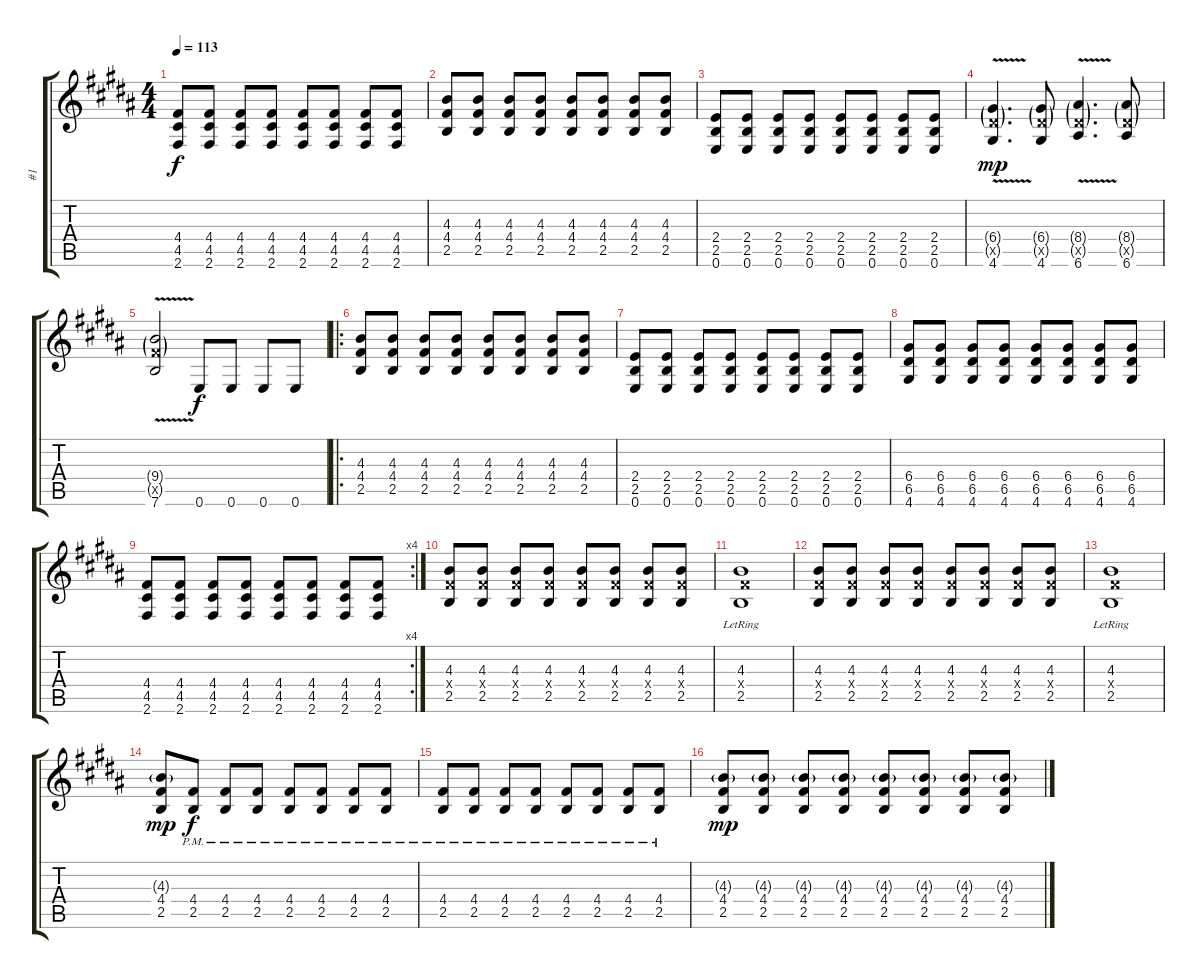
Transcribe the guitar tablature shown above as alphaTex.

\track ("#1" "#1") {instrument overdrivenguitar}
\staff {score tabs}
\tuning (E4 B3 G3 D3 A2 E2) {hide}
\ts (4 4)
\tempo 113
\clef g2
\ks g#minor
(4.4 4.5 2.6).8{dy f} (4.4 4.5 2.6).8 (4.4 4.5 2.6).8 (4.4 4.5 2.6).8 (4.4 4.5 2.6).8 (4.4 4.5 2.6).8 (4.4 4.5 2.6).8 (4.4 4.5 2.6).8 |
(4.3 4.4 2.5).8 (4.3 4.4 2.5).8 (4.3 4.4 2.5).8 (4.3 4.4 2.5).8 (4.3 4.4 2.5).8 (4.3 4.4 2.5).8 (4.3 4.4 2.5).8 (4.3 4.4 2.5).8 |
(2.4 2.5 0.6).8 (2.4 2.5 0.6).8 (2.4 2.5 0.6).8 (2.4 2.5 0.6).8 (2.4 2.5 0.6).8 (2.4 2.5 0.6).8 (2.4 2.5 0.6).8 (2.4 2.5 0.6).8 |
(6.4{v g} 6.5{v g x} 4.6{v}).4{d dy mp} (6.4{g} 6.5{g x} 4.6).8 (8.4{v g} 6.5{v g x} 6.6{v}).4{d} (8.4{g} 6.5{g x} 6.6).8 |
(9.4{v g} 9.5{v g x} 7.6{v}).2 0.6.8{dy f} 0.6.8 0.6.8 0.6.8 |
\ro
\ks b
(4.3 4.4 2.5).8 (4.3 4.4 2.5).8 (4.3 4.4 2.5).8 (4.3 4.4 2.5).8 (4.3 4.4 2.5).8 (4.3 4.4 2.5).8 (4.3 4.4 2.5).8 (4.3 4.4 2.5).8 |
\ks g#minor
(2.4 2.5 0.6).8 (2.4 2.5 0.6).8 (2.4 2.5 0.6).8 (2.4 2.5 0.6).8 (2.4 2.5 0.6).8 (2.4 2.5 0.6).8 (2.4 2.5 0.6).8 (2.4 2.5 0.6).8 |
(6.4 6.5 4.6).8 (6.4 6.5 4.6).8 (6.4 6.5 4.6).8 (6.4 6.5 4.6).8 (6.4 6.5 4.6).8 (6.4 6.5 4.6).8 (6.4 6.5 4.6).8 (6.4 6.5 4.6).8 |
\rc 4
(4.4 4.5 2.6).8 (4.4 4.5 2.6).8 (4.4 4.5 2.6).8 (4.4 4.5 2.6).8 (4.4 4.5 2.6).8 (4.4 4.5 2.6).8 (4.4 4.5 2.6).8 (4.4 4.5 2.6).8 |
(4.3 4.4{x} 2.5).8 (4.3 4.4{x} 2.5).8 (4.3 4.4{x} 2.5).8 (4.3 4.4{x} 2.5).8 (4.3 4.4{x} 2.5).8 (4.3 4.4{x} 2.5).8 (4.3 4.4{x} 2.5).8 (4.3 4.4{x} 2.5).8 |
(4.3{lr} 4.4{x} 2.5{lr}).1 |
(4.3 4.4{x} 2.5).8 (4.3 4.4{x} 2.5).8 (4.3 4.4{x} 2.5).8 (4.3 4.4{x} 2.5).8 (4.3 4.4{x} 2.5).8 (4.3 4.4{x} 2.5).8 (4.3 4.4{x} 2.5).8 (4.3 4.4{x} 2.5).8 |
(4.3{lr} 4.4{x} 2.5{lr}).1 |
(4.3{g} 4.4 2.5).8{dy mp} (4.4{pm} 2.5{pm}).8{dy f} (4.4{pm} 2.5{pm}).8 (4.4{pm} 2.5{pm}).8 (4.4{pm} 2.5{pm}).8 (4.4{pm} 2.5{pm}).8 (4.4{pm} 2.5{pm}).8 (4.4{pm} 2.5{pm}).8 |
(4.4{pm} 2.5{pm}).8 (4.4{pm} 2.5{pm}).8 (4.4{pm} 2.5{pm}).8 (4.4{pm} 2.5{pm}).8 (4.4{pm} 2.5{pm}).8 (4.4{pm} 2.5{pm}).8 (4.4{pm} 2.5{pm}).8 (4.4{pm} 2.5{pm}).8 |
(4.3{g} 4.4 2.5).8{dy mp} (4.3{g} 4.4 2.5).8 (4.3{g} 4.4 2.5).8 (4.3{g} 4.4 2.5).8 (4.3{g} 4.4 2.5).8 (4.3{g} 4.4 2.5).8 (4.3{g} 4.4 2.5).8 (4.3{g} 4.4 2.5).8
